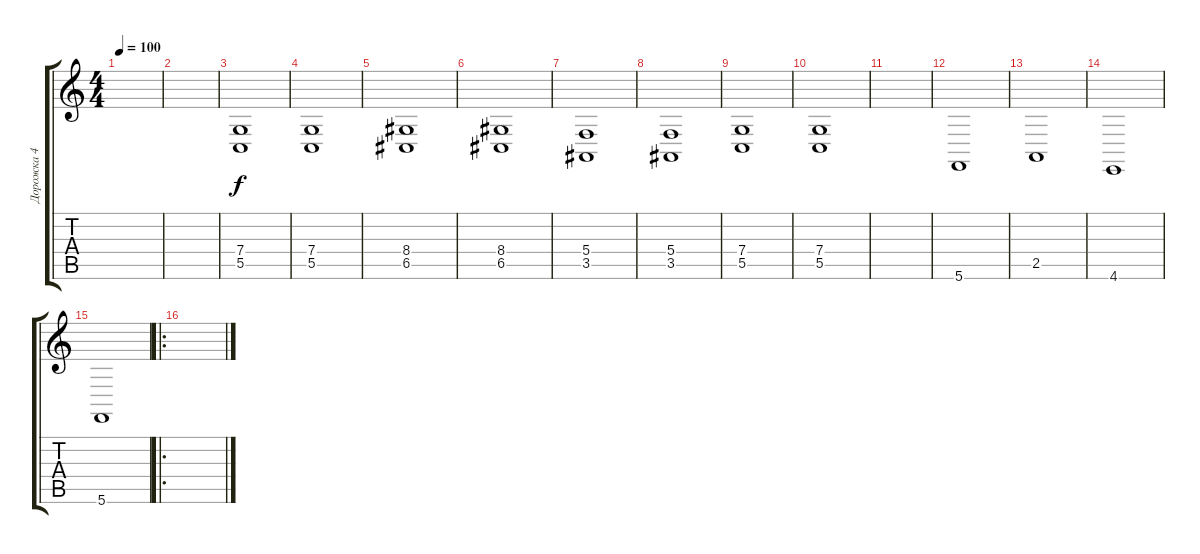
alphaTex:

\track ("Дорожка 4" "Дорожка 4") {instrument stringensemble2}
\staff {score tabs}
\tuning (D4 A3 F3 C3 G2 C2) {hide}
\ts (4 4)
\tempo 100
\clef g2
\ks c
|
|
(7.4 5.5).1 |
(7.4 5.5).1 |
(8.4 6.5).1 |
(8.4 6.5).1 |
(5.4 3.5).1 |
(5.4 3.5).1 |
(7.4 5.5).1 |
(7.4 5.5).1 |
|
5.6.1 |
2.5.1 |
4.6.1 |
5.6.1 |
\ro
